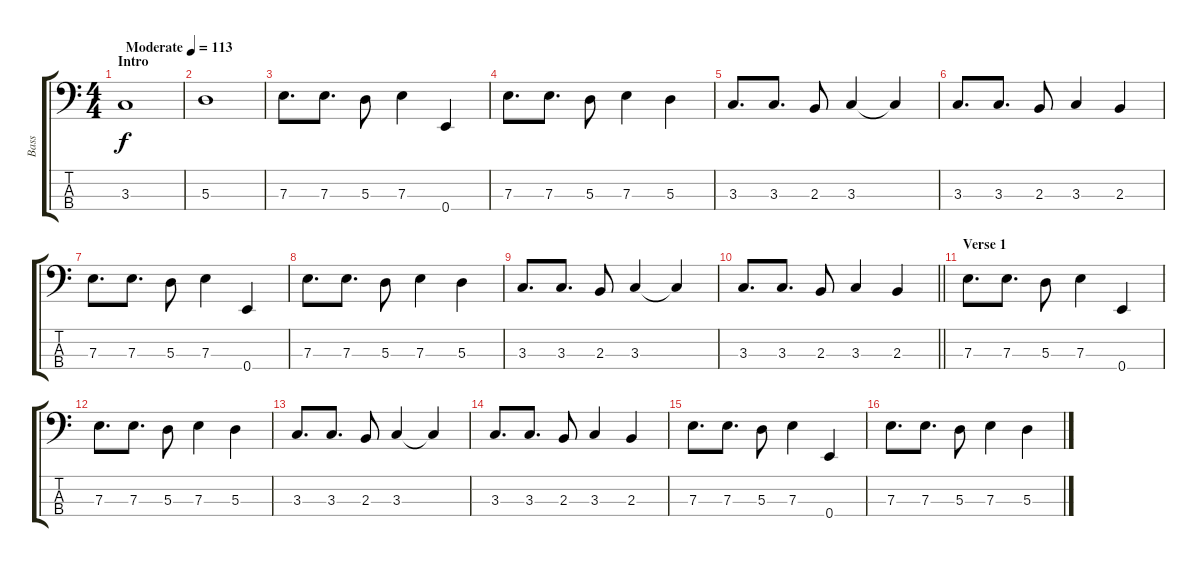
\track ("Bass" "Bass") {instrument electricbassfinger}
\staff {score tabs}
\tuning (G2 D2 A1 E1) {hide}
\ts (4 4)
\section ("" "Intro")
\tempo (113 "Moderate")
\clef f4
\ks c
3.3.1{dy f instrument electricbassfinger} |
5.3.1 |
7.3.8{d} 7.3.8{d} 5.3.8 7.3.4 0.4.4 |
7.3.8{d} 7.3.8{d} 5.3.8 7.3.4 5.3.4 |
3.3.8{d} 3.3.8{d} 2.3.8 3.3.4 3.3{t}.4 |
3.3.8{d} 3.3.8{d} 2.3.8 3.3.4 2.3.4 |
7.3.8{d} 7.3.8{d} 5.3.8 7.3.4 0.4.4 |
7.3.8{d} 7.3.8{d} 5.3.8 7.3.4 5.3.4 |
3.3.8{d} 3.3.8{d} 2.3.8 3.3.4 3.3{t}.4 |
\barLineRight lightlight
3.3.8{d} 3.3.8{d} 2.3.8 3.3.4 2.3.4 |
\section ("" "Verse 1")
7.3.8{d} 7.3.8{d} 5.3.8 7.3.4 0.4.4 |
7.3.8{d} 7.3.8{d} 5.3.8 7.3.4 5.3.4 |
3.3.8{d} 3.3.8{d} 2.3.8 3.3.4 3.3{t}.4 |
3.3.8{d} 3.3.8{d} 2.3.8 3.3.4 2.3.4 |
7.3.8{d} 7.3.8{d} 5.3.8 7.3.4 0.4.4 |
7.3.8{d} 7.3.8{d} 5.3.8 7.3.4 5.3.4
